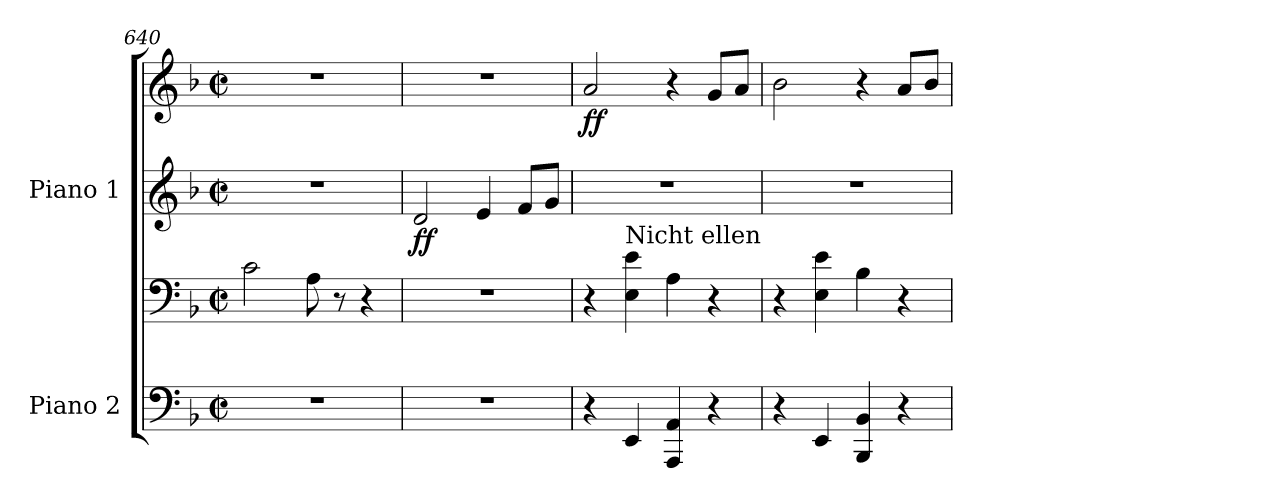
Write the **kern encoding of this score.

**kern	**kern	**kern	**kern	**dynam
*part2	*part2	*part1	*part1	*part1
*staff4	*staff3	*staff2	*staff1	*staff1/2
*I"Piano 2	*	*I"Piano 1	*	*
*I'Pno. 2	*	*I'Pno. 1	*	*
*clefF4	*clefF4	*clefG2	*clefG2	*
*k[b-]	*k[b-]	*k[b-]	*k[b-]	*
*M2/2	*M2/2	*M2/2	*M2/2	*
*met(c|)	*met(c|)	*met(c|)	*met(c|)	*
=640	=640	=640	=640	=640
1r	2c\	1r	1r	.
.	8A\	.	.	.
.	8r	.	.	.
.	4r	.	.	.
=641	=641	=641	=641	=641
!	!	!	!	!LO:DY:b=2
1r	1r	2d/	1r	ff
.	.	4e/	.	.
.	.	8f/L	.	.
.	.	8g/J	.	.
=642	=642	=642	=642	=642
!	!	!	!	!LO:DY:b
4r	4r	1r	2a/	ff
!	!LO:TX:a:t=Nicht ellen	!	!	!
4EE/	4E\ 4e\	.	.	.
4AAA/ 4AA/	4A\	.	4r	.
4r	4r	.	8g/L	.
.	.	.	8a/J	.
=643	=643	=643	=643	=643
4r	4r	1r	2b-\	.
4EE/	4E\ 4e\	.	.	.
4BBB-/ 4BB-/	4B-\	.	4r	.
4r	4r	.	8a/L	.
.	.	.	8b-/J	.
=	=	=	=	=
*-	*-	*-	*-	*-
